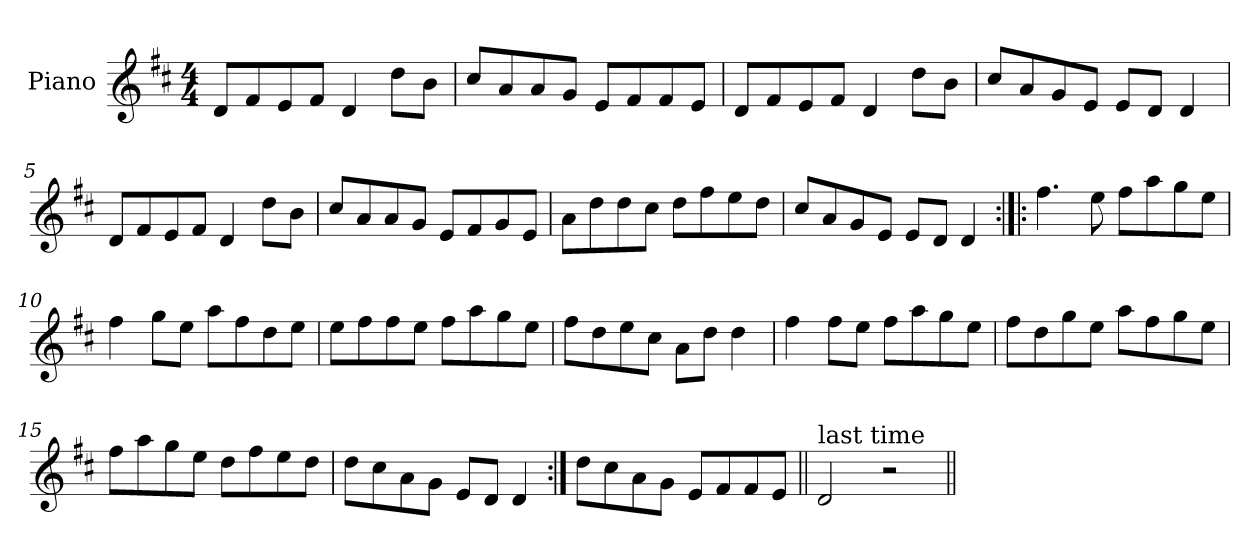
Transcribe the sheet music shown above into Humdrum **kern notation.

**kern
*part1
*staff1
*I"Piano
*I'Pno
*clefG2
*k[f#c#]
*D:
*M4/4
=1
8d/L
8f#/
8e/
8f#/J
4d/
8dd\L
8b\J
=2
8cc#/L
8a/
8a/
8g/J
8e/L
8f#/
8f#/
8e/J
=3
8d/L
8f#/
8e/
8f#/J
4d/
8dd\L
8b\J
=4
8cc#/L
8a/
8g/
8e/J
8e/L
8d/J
4d/
=5
8d/L
8f#/
8e/
8f#/J
4d/
8dd\L
8b\J
=6
8cc#/L
8a/
8a/
8g/J
8e/L
8f#/
8g/
8e/J
=7
8a\L
8dd\
8dd\
8cc#\J
8dd\L
8ff#\
8ee\
8dd\J
=8
8cc#/L
8a/
8g/
8e/J
8e/L
8d/J
4d/
=9:|!|:
4.ff#\
8ee\
8ff#\L
8aa\
8gg\
8ee\J
=10
4ff#\
8gg\L
8ee\J
8aa\L
8ff#\
8dd\
8ee\J
=11
8ee\L
8ff#\
8ff#\
8ee\J
8ff#\L
8aa\
8gg\
8ee\J
=12
8ff#\L
8dd\
8ee\
8cc#\J
8a\L
8dd\J
4dd\
=13
4ff#\
8ff#\L
8ee\J
8ff#\L
8aa\
8gg\
8ee\J
=14
8ff#\L
8dd\
8gg\
8ee\J
8aa\L
8ff#\
8gg\
8ee\J
=15
8ff#\L
8aa\
8gg\
8ee\J
8dd\L
8ff#\
8ee\
8dd\J
=16
8dd\L
8cc#\
8a\
8g\J
8e/L
8d/J
4d/
=17:|!
8dd\L
8cc#\
8a\
8g\J
8e/L
8f#/
8f#/
8e/J
=18||
!LO:TX:a:t=last time
2d/
2r
=||
*-
